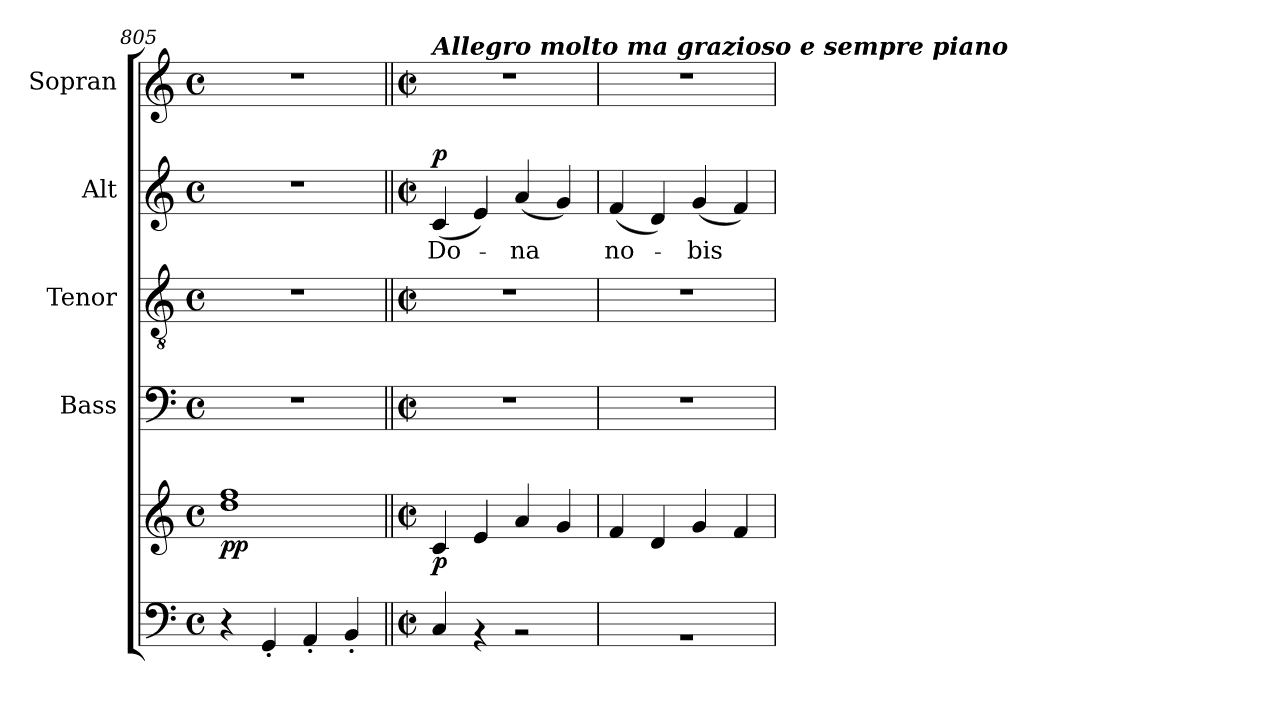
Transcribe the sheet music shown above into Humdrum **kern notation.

**kern	**kern	**dynam	**kern	**kern	**kern	**text	**dynam	**kern
*part5	*part5	*part5	*part4	*part3	*part2	*part2	*part2	*part1
*staff6	*staff5	*staff5/6	*staff4	*staff3	*staff2	*staff2	*staff2	*staff1
*	*	*	*I"Bass	*I"Tenor	*I"Alt	*	*	*I"Sopran
*	*	*	*I'B.	*I'T.	*I'A.	*	*	*I'S.
*clefF4	*clefG2	*	*clefF4	*clefGv2	*clefG2	*	*	*clefG2
*k[]	*k[]	*	*k[]	*k[]	*k[]	*	*	*k[]
*C:	*C:	*	*C:	*C:	*C:	*	*	*C:
*M4/4	*M4/4	*	*M4/4	*M4/4	*M4/4	*	*	*M4/4
*met(c)	*met(c)	*	*met(c)	*met(c)	*met(c)	*	*	*met(c)
=805	=805	=805	=805	=805	=805	=805	=805	=805
!	!	!LO:DY:b	!	!	!	!	!	!
4r	1dd 1ff	pp	1r	1r	1r	.	.	1r
4GG'</	.	.	.	.	.	.	.	.
4AA'</	.	.	.	.	.	.	.	.
4BB'</	.	.	.	.	.	.	.	.
=806||	=806||	=806||	=806||	=806||	=806||	=806||	=806||	=806||
*M2/2	*M2/2	*	*M2/2	*M2/2	*M2/2	*	*	*M2/2
*met(c|)	*met(c|)	*	*met(c|)	*met(c|)	*met(c|)	*	*	*met(c|)
!	!	!	!	!	!	!	!	!LO:TX:a:Bi:t=Allegro molto ma grazioso e sempre  piano
!	!	!LO:DY:b	!	!	!	!LO:LY:b	!LO:DY:a	!
4C/	4c/	p	1r	1r	(<4c/	Do-	p	1r
4rBB	4e/	.	.	.	4e/)	.	.	.
!	!	!	!	!	!	!LO:LY:b	!	!
2rBB	4a/	.	.	.	(<4a/	-na	.	.
.	4g/	.	.	.	4g/)	.	.	.
=807	=807	=807	=807	=807	=807	=807	=807	=807
!	!	!	!	!	!	!LO:LY:b	!	!
1rBB	4f/	.	1r	1r	(<4f/	no-	.	1r
.	4d/	.	.	.	4d/)	.	.	.
!	!	!	!	!	!	!LO:LY:b	!	!
.	4g/	.	.	.	(<4g/	-bis	.	.
.	4f/	.	.	.	4f/)	.	.	.
=	=	=	=	=	=	=	=	=
*-	*-	*-	*-	*-	*-	*-	*-	*-
